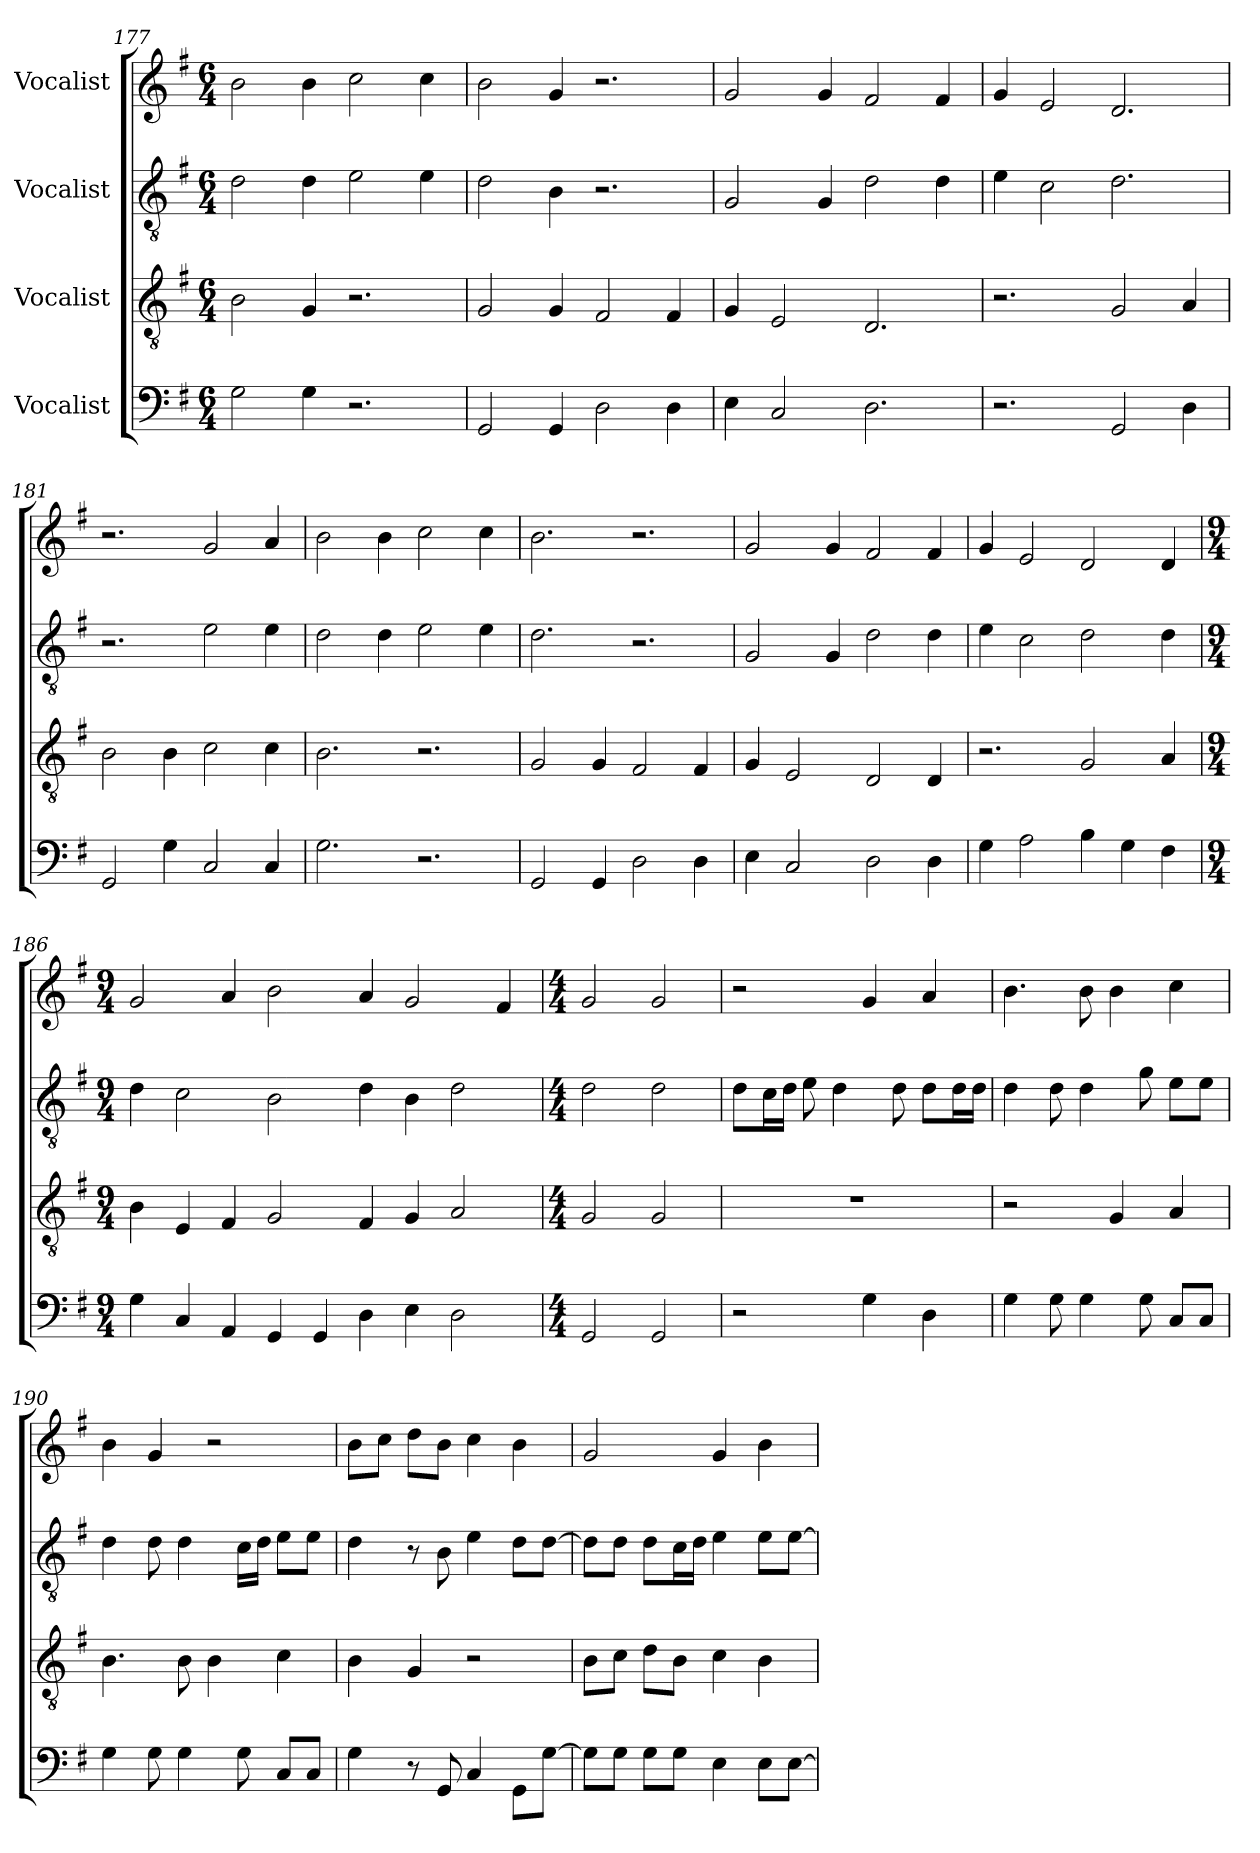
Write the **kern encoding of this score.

**kern	**kern	**kern	**kern
*part4	*part3	*part2	*part1
*staff4	*staff3	*staff2	*staff1
*I"Vocalist	*I"Vocalist	*I"Vocalist	*I"Vocalist
*clefF4	*clefGv2	*clefGv2	*clefG2
*k[f#]	*k[f#]	*k[f#]	*k[f#]
*M6/4	*M6/4	*M6/4	*M6/4
=177	=177	=177	=177
2G\	2B\	2d\	2b\
4G\	4G/	4d\	4b\
2.r	2.r	2e\	2cc\
.	.	4e\	4cc\
=178	=178	=178	=178
2GG/	2G/	2d\	2b\
4GG/	4G/	4B\	4g/
2D\	2F#/	2.r	2.r
4D\	4F#/	.	.
=179	=179	=179	=179
4E\	4G/	2G/	2g/
2C/	2E/	.	.
.	.	4G/	4g/
2.D\	2.D/	2d\	2f#/
.	.	4d\	4f#/
=180	=180	=180	=180
2.r	2.r	4e\	4g/
.	.	2c\	2e/
2GG/	2G/	2.d\	2.d/
4D\	4A/	.	.
=181	=181	=181	=181
2GG/	2B\	2.r	2.r
4G\	4B\	.	.
2C/	2c\	2e\	2g/
4C/	4c\	4e\	4a/
=182	=182	=182	=182
2.G\	2.B\	2d\	2b\
.	.	4d\	4b\
2.r	2.r	2e\	2cc\
.	.	4e\	4cc\
=183	=183	=183	=183
2GG/	2G/	2.d\	2.b\
4GG/	4G/	.	.
2D\	2F#/	2.r	2.r
4D\	4F#/	.	.
=184	=184	=184	=184
4E\	4G/	2G/	2g/
2C/	2E/	.	.
.	.	4G/	4g/
2D\	2D/	2d\	2f#/
4D\	4D/	4d\	4f#/
=185	=185	=185	=185
4G\	2.r	4e\	4g/
2A\	.	2c\	2e/
4B\	2G/	2d\	2d/
4G\	.	.	.
4F#\	4A/	4d\	4d/
=186	=186	=186	=186
*M9/4	*M9/4	*M9/4	*M9/4
4G\	4B\	4d\	2g/
4C/	4E/	2c\	.
4AA/	4F#/	.	4a/
4GG/	2G/	2B\	2b\
4GG/	.	.	.
4D\	4F#/	4d\	4a/
4E\	4G/	4B\	2g/
2D\	2A/	2d\	.
.	.	.	4f#/
=187	=187	=187	=187
*M4/4	*M4/4	*M4/4	*M4/4
2GG/	2G/	2d\	2g/
2GG/	2G/	2d\	2g/
=188	=188	=188	=188
2r	1r	8d\L	2r
.	.	16c\L	.
.	.	16d\JJ	.
.	.	8e\	.
.	.	4d\	.
4G\	.	.	4g/
.	.	8d\	.
4D\	.	8d\L	4a/
.	.	16d\L	.
.	.	16d\JJ	.
=189	=189	=189	=189
4G\	2r	4d\	4.b\
8G\	.	8d\	.
4G\	.	4d\	8b\
.	4G/	.	4b\
8G\	.	8g\	.
8C/L	4A/	8e\L	4cc\
8C/J	.	8e\J	.
=190	=190	=190	=190
4G\	4.B\	4d\	4b\
8G\	.	8d\	4g/
4G\	8B\	4d\	.
.	4B\	.	2r
8G\	.	16c\LL	.
.	.	16d\JJ	.
8C/L	4c\	8e\L	.
8C/J	.	8e\J	.
=191	=191	=191	=191
4G\	4B\	4d\	8b\L
.	.	.	8cc\J
8r	4G/	8r	8dd\L
8GG/	.	8B\	8b\J
4C/	2r	4e\	4cc\
8GG\L	.	8d\L	4b\
[8G\J	.	[8d\J	.
=192	=192	=192	=192
8G\L]	8B\L	8d\L]	2g/
8G\J	8c\J	8d\J	.
8G\L	8d\L	8d\L	.
8G\J	8B\J	16c\L	.
.	.	16d\JJ	.
4E\	4c\	4e\	4g/
8E\L	4B\	8e\L	4b\
[8E\J	.	[8e\J	.
=	=	=	=
*-	*-	*-	*-
